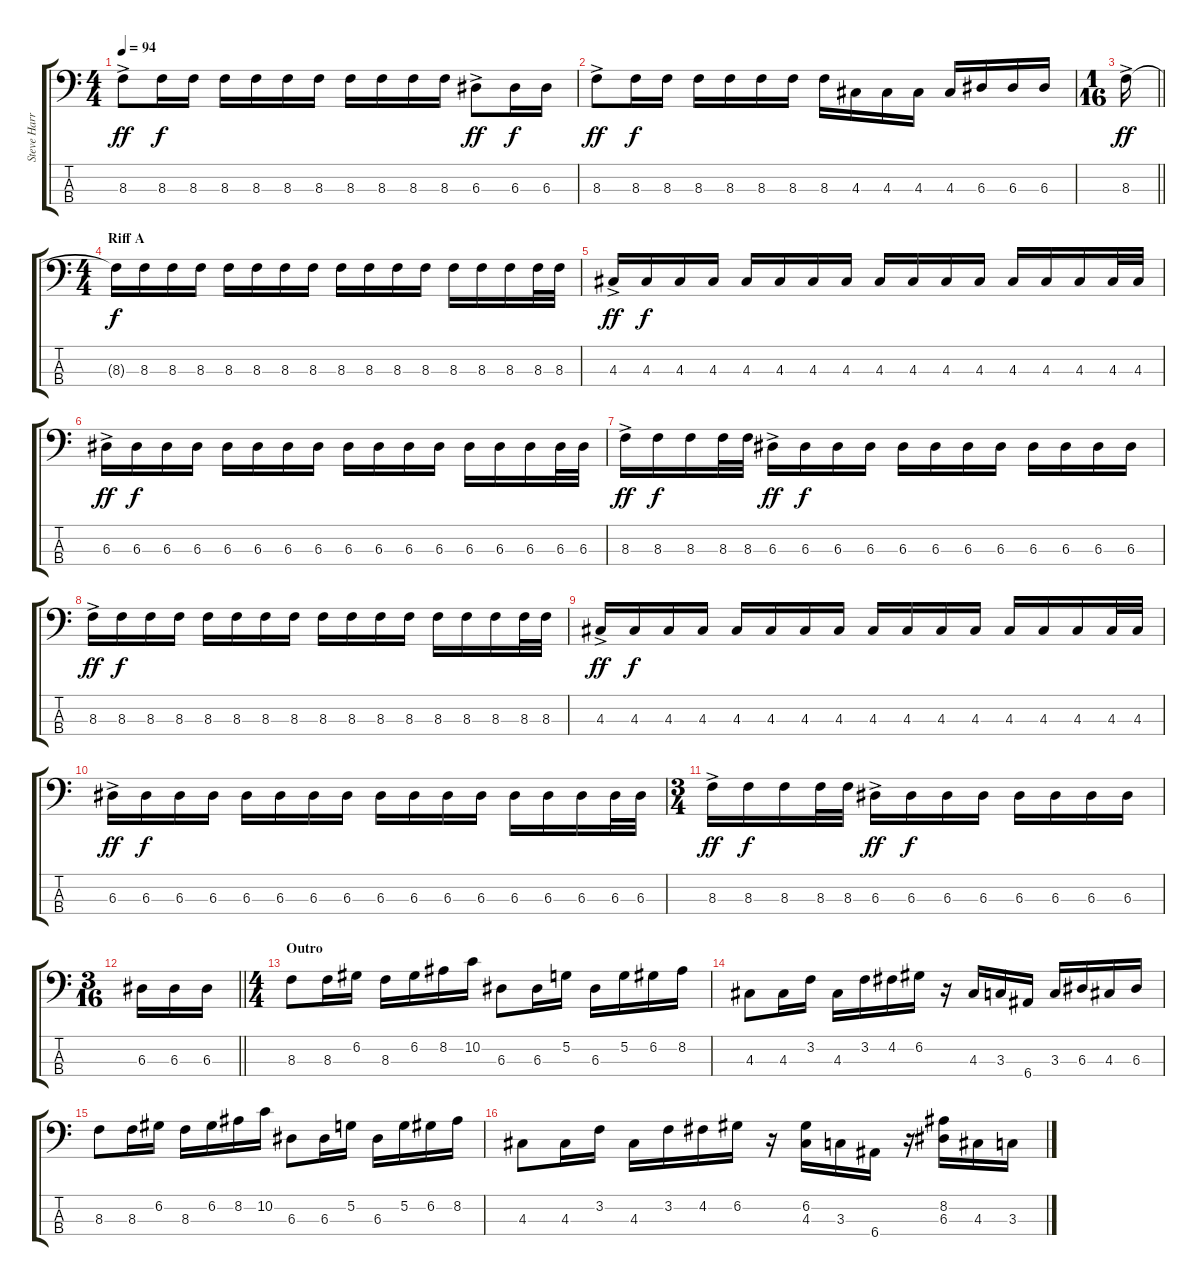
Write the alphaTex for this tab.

\track ("Steve Harris" "Steve Harr") {instrument electricbassfinger}
\staff {score tabs}
\tuning (G2 D2 A1 E1) {hide}
\ts (4 4)
\tempo 94
\clef f4
\ks c
8.3{ac}.8{dy ff} 8.3.16{dy f} 8.3.16 8.3.16 8.3.16 8.3.16 8.3.16 8.3.16 8.3.16 8.3.16 8.3.16 6.3{ac}.8{dy ff} 6.3.16{dy f} 6.3.16 |
8.3{ac}.8{dy ff} 8.3.16{dy f} 8.3.16 8.3.16 8.3.16 8.3.16 8.3.16 8.3.16 4.3.16 4.3.16 4.3.16 4.3.16 6.3.16 6.3.16 6.3.16 |
\ts (1 16)
\barLineRight lightlight
8.3{ac}.16{dy ff} |
\ts (4 4)
\section ("" "Riff A")
8.3{t}.16{dy f} 8.3.16 8.3.16 8.3.16 8.3.16 8.3.16 8.3.16 8.3.16 8.3.16 8.3.16 8.3.16 8.3.16 8.3.16 8.3.16 8.3.16 8.3.32 8.3.32 |
4.3{ac}.16{dy ff} 4.3.16{dy f} 4.3.16 4.3.16 4.3.16 4.3.16 4.3.16 4.3.16 4.3.16 4.3.16 4.3.16 4.3.16 4.3.16 4.3.16 4.3.16 4.3.32 4.3.32 |
6.3{ac}.16{dy ff} 6.3.16{dy f} 6.3.16 6.3.16 6.3.16 6.3.16 6.3.16 6.3.16 6.3.16 6.3.16 6.3.16 6.3.16 6.3.16 6.3.16 6.3.16 6.3.32 6.3.32 |
8.3{ac}.16{dy ff} 8.3.16{dy f} 8.3.16 8.3.32 8.3.32 6.3{ac}.16{dy ff} 6.3.16{dy f} 6.3.16 6.3.16 6.3.16 6.3.16 6.3.16 6.3.16 6.3.16 6.3.16 6.3.16 6.3.16 |
8.3{ac}.16{dy ff} 8.3.16{dy f} 8.3.16 8.3.16 8.3.16 8.3.16 8.3.16 8.3.16 8.3.16 8.3.16 8.3.16 8.3.16 8.3.16 8.3.16 8.3.16 8.3.32 8.3.32 |
4.3{ac}.16{dy ff} 4.3.16{dy f} 4.3.16 4.3.16 4.3.16 4.3.16 4.3.16 4.3.16 4.3.16 4.3.16 4.3.16 4.3.16 4.3.16 4.3.16 4.3.16 4.3.32 4.3.32 |
6.3{ac}.16{dy ff} 6.3.16{dy f} 6.3.16 6.3.16 6.3.16 6.3.16 6.3.16 6.3.16 6.3.16 6.3.16 6.3.16 6.3.16 6.3.16 6.3.16 6.3.16 6.3.32 6.3.32 |
\ts (3 4)
8.3{ac}.16{dy ff} 8.3.16{dy f} 8.3.16 8.3.32 8.3.32 6.3{ac}.16{dy ff} 6.3.16{dy f} 6.3.16 6.3.16 6.3.16 6.3.16 6.3.16 6.3.16 |
\ts (3 16)
\barLineRight lightlight
6.3.16 6.3.16 6.3.16 |
\ts (4 4)
\section ("" "Outro")
8.3.8 8.3.16 6.2.16 8.3.16 6.2.16 8.2.16 10.2.16 6.3.8 6.3.16 5.2.16 6.3.16 5.2.16 6.2.16 8.2.16 |
4.3.8 4.3.16 3.2.16 4.3.16 3.2.16 4.2.16 6.2.16 r.16 4.3.16 3.3.16 6.4.16 3.3.16 6.3.16 4.3.16 6.3.16 |
8.3.8 8.3.16 6.2.16 8.3.16 6.2.16 8.2.16 10.2.16 6.3.8 6.3.16 5.2.16 6.3.16 5.2.16 6.2.16 8.2.16 |
4.3.8 4.3.16 3.2.16 4.3.16 3.2.16 4.2.16 6.2.16 r.16 (6.2 4.3).16 3.3.16 6.4.16 r.16 (8.2 6.3).16 4.3.16 3.3.16
